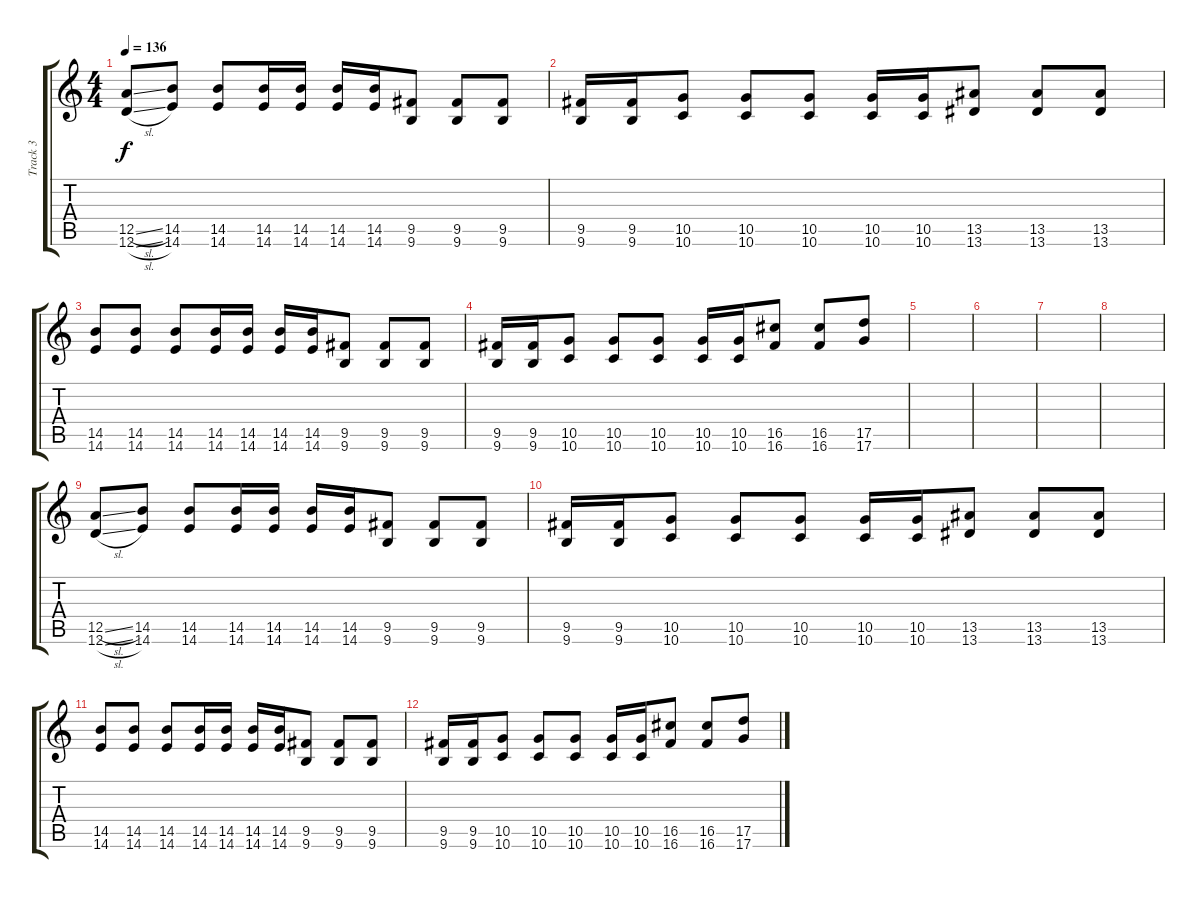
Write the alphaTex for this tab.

\track ("Track 3" "Track 3") {instrument overdrivenguitar}
\staff {score tabs}
\tuning (E4 B3 G3 D3 A2 D2) {hide}
\ts (4 4)
\tempo 136
\clef g2
\ks c
(12.5{sl} 12.6{sl}).8{dy f} (14.5 14.6).8 (14.5 14.6).8 (14.5 14.6).16 (14.5 14.6).16 (14.5 14.6).16 (14.5 14.6).16 (9.5 9.6).8 (9.5 9.6).8 (9.5 9.6).8 |
(9.5 9.6).16 (9.5 9.6).16 (10.5 10.6).8 (10.5 10.6).8 (10.5 10.6).8 (10.5 10.6).16 (10.5 10.6).16 (13.5 13.6).8 (13.5 13.6).8 (13.5 13.6).8 |
(14.5 14.6).8 (14.5 14.6).8 (14.5 14.6).8 (14.5 14.6).16 (14.5 14.6).16 (14.5 14.6).16 (14.5 14.6).16 (9.5 9.6).8 (9.5 9.6).8 (9.5 9.6).8 |
(9.5 9.6).16 (9.5 9.6).16 (10.5 10.6).8 (10.5 10.6).8 (10.5 10.6).8 (10.5 10.6).16 (10.5 10.6).16 (16.5 16.6).8 (16.5 16.6).8 (17.5 17.6).8 |
|
|
|
|
(12.5{sl} 12.6{sl}).8 (14.5 14.6).8 (14.5 14.6).8 (14.5 14.6).16 (14.5 14.6).16 (14.5 14.6).16 (14.5 14.6).16 (9.5 9.6).8 (9.5 9.6).8 (9.5 9.6).8 |
(9.5 9.6).16 (9.5 9.6).16 (10.5 10.6).8 (10.5 10.6).8 (10.5 10.6).8 (10.5 10.6).16 (10.5 10.6).16 (13.5 13.6).8 (13.5 13.6).8 (13.5 13.6).8 |
(14.5 14.6).8 (14.5 14.6).8 (14.5 14.6).8 (14.5 14.6).16 (14.5 14.6).16 (14.5 14.6).16 (14.5 14.6).16 (9.5 9.6).8 (9.5 9.6).8 (9.5 9.6).8 |
(9.5 9.6).16 (9.5 9.6).16 (10.5 10.6).8 (10.5 10.6).8 (10.5 10.6).8 (10.5 10.6).16 (10.5 10.6).16 (16.5 16.6).8 (16.5 16.6).8 (17.5 17.6).8
